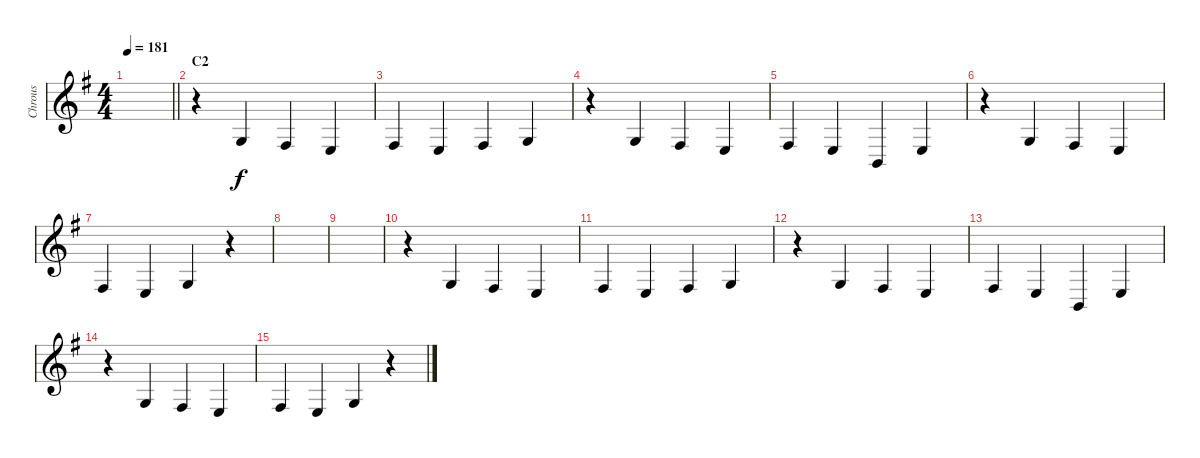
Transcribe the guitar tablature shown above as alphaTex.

\track ("Chrous" "Chrous") {instrument cello}
\staff {score}
\tuning (E4 B3 G3 D3 A2 E2) {hide}
\ts (4 4)
\tempo 181
\clef g2
\barLineRight lightlight
\ks g
|
\section ("" "C2")
r.4 0.3.4 4.4.4 2.4.4 |
4.4.4 2.4.4 4.4.4 0.3.4 |
r.4 0.3.4 4.4.4 2.4.4 |
4.4.4 2.4.4 2.5.4 2.4.4 |
r.4 0.3.4 4.4.4 2.4.4 |
4.4.4 2.4.4 0.3.4 r.4 |
|
|
r.4 0.3.4 4.4.4 2.4.4 |
4.4.4 2.4.4 4.4.4 0.3.4 |
r.4 0.3.4 4.4.4 2.4.4 |
4.4.4 2.4.4 2.5.4 2.4.4 |
r.4 0.3.4 4.4.4 2.4.4 |
4.4.4 2.4.4 0.3.4 r.4
